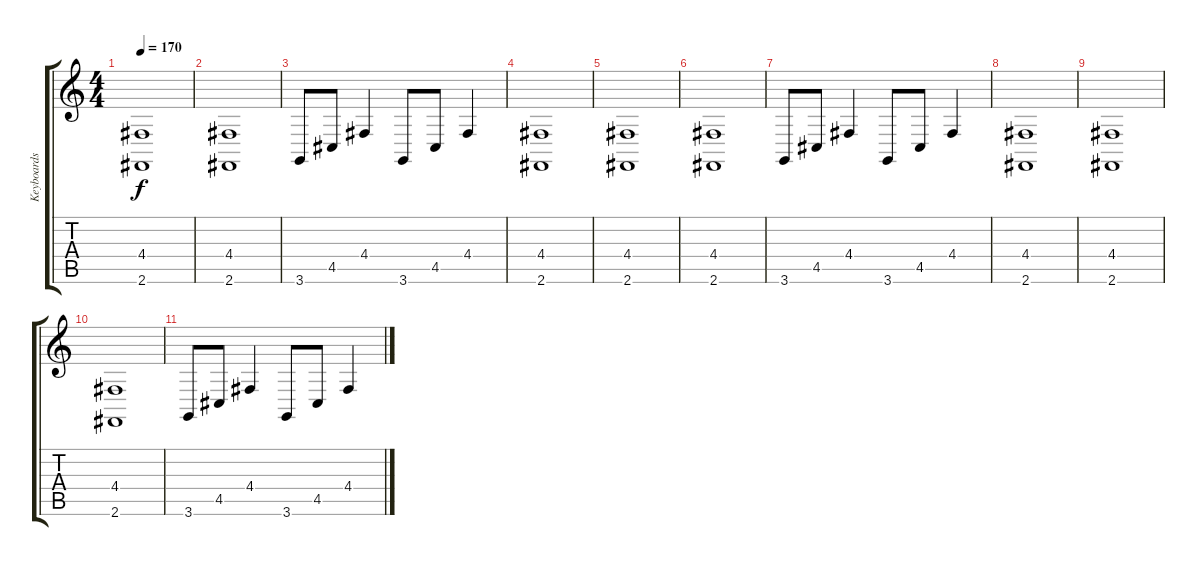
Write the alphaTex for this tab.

\track ("Keyboards 2" "Keyboards ") {instrument stringensemble1}
\staff {score tabs}
\tuning (E4 B3 G3 D3 A2 E2) {hide}
\ts (4 4)
\tempo 170
\clef g2
\ks c
(4.4 2.6).1{dy f} |
(4.4 2.6).1 |
3.6.8 4.5.8 4.4.4 3.6.8 4.5.8 4.4.4 |
(4.4 2.6).1 |
(4.4 2.6).1 |
(4.4 2.6).1 |
3.6.8 4.5.8 4.4.4 3.6.8 4.5.8 4.4.4 |
(4.4 2.6).1 |
(4.4 2.6).1 |
(4.4 2.6).1 |
3.6.8 4.5.8 4.4.4 3.6.8 4.5.8 4.4.4
